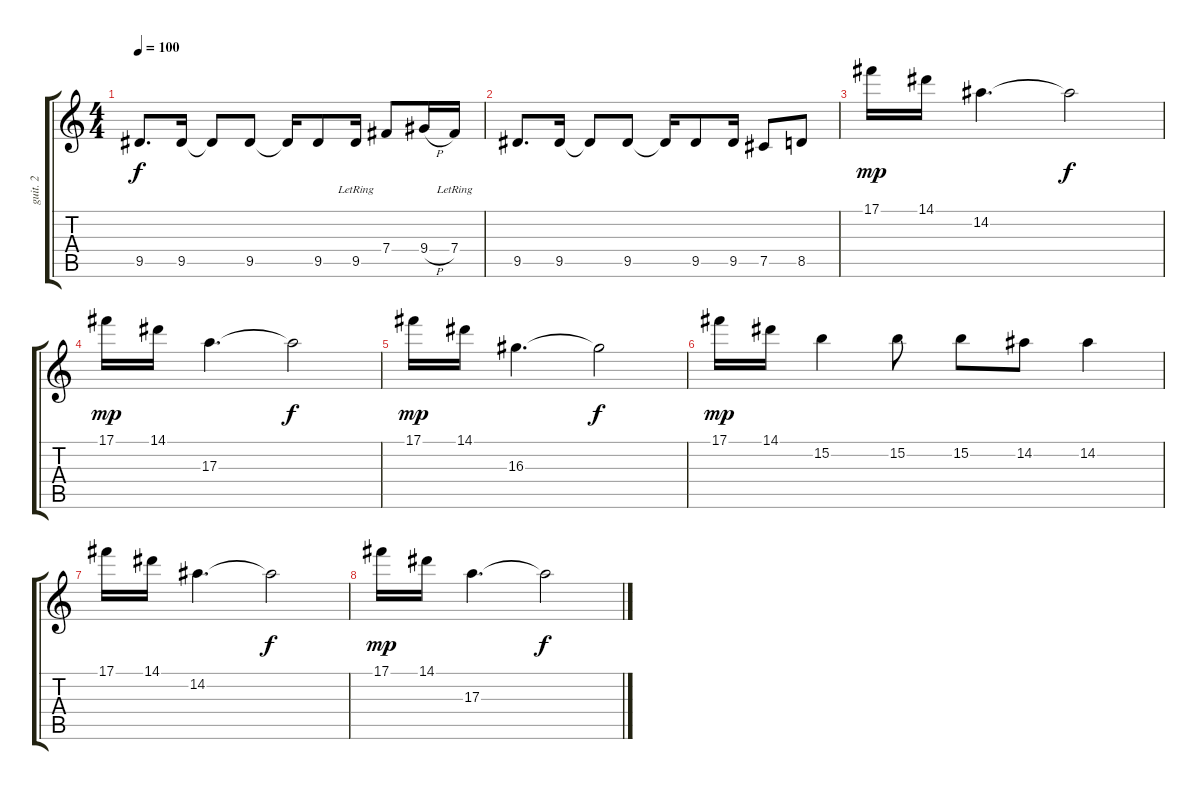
\track ("guit. 2" "guit. 2") {instrument distortionguitar}
\staff {score tabs}
\tuning (Db4 Ab3 E3 B2 Gb2 Db2) {hide}
\ts (4 4)
\tempo 100
\clef g2
\ks c
9.5.8{d dy f} 9.5.16 9.5{t}.8 9.5.8 9.5{t}.16 9.5.8 9.5{lr}.16 7.4.8 9.4{h}.16 7.4{lr}.16 |
9.5.8{d} 9.5.16 9.5{t}.8 9.5.8 9.5{t}.16 9.5.8 9.5.16 7.5.8 8.5.8 |
17.1.16{dy mp instrument acousticguitarsteel} 14.1.16 14.2.4{d} 14.2{t}.2{dy f} |
17.1.16{dy mp} 14.1.16 17.3.4{d} 17.3{t}.2{dy f} |
17.1.16{dy mp instrument acousticguitarsteel} 14.1.16 16.3.4{d} 16.3{t}.2{dy f} |
17.1.16{dy mp} 14.1.16 15.2.4 15.2.8 15.2.8 14.2.8 14.2.4 |
17.1.16{instrument acousticguitarsteel} 14.1.16 14.2.4{d} 14.2{t}.2{dy f} |
17.1.16{dy mp} 14.1.16 17.3.4{d} 17.3{t}.2{dy f}
